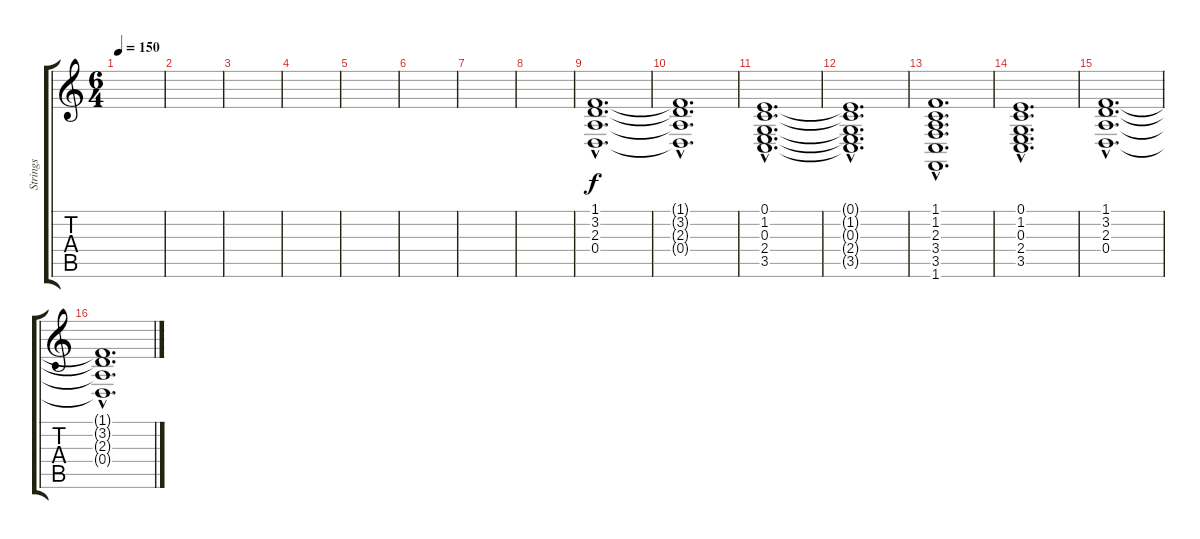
\track ("Strings" "Strings") {instrument stringensemble1}
\staff {score tabs}
\tuning (E4 B3 G3 D3 A2 E2) {hide}
\ts (6 4)
\tempo 150
\clef g2
\ks c
|
|
|
|
|
|
|
|
(1.1{hac} 3.2{hac} 2.3{hac} 0.4{hac}).1{d} |
(1.1{hac t} 3.2{hac t} 2.3{hac t} 0.4{hac t}).1{d} |
(0.1{hac} 1.2{hac} 0.3{hac} 2.4{hac} 3.5{hac}).1{d} |
(0.1{hac t} 1.2{hac t} 0.3{hac t} 2.4{hac t} 3.5{hac t}).1{d} |
(1.1{hac} 1.2{hac} 2.3{hac} 3.4{hac} 3.5{hac} 1.6{hac}).1{d} |
(0.1{hac} 1.2{hac} 0.3{hac} 2.4{hac} 3.5{hac}).1{d} |
(1.1{hac} 3.2{hac} 2.3{hac} 0.4{hac}).1{d} |
(1.1{hac t} 3.2{hac t} 2.3{hac t} 0.4{hac t}).1{d}
